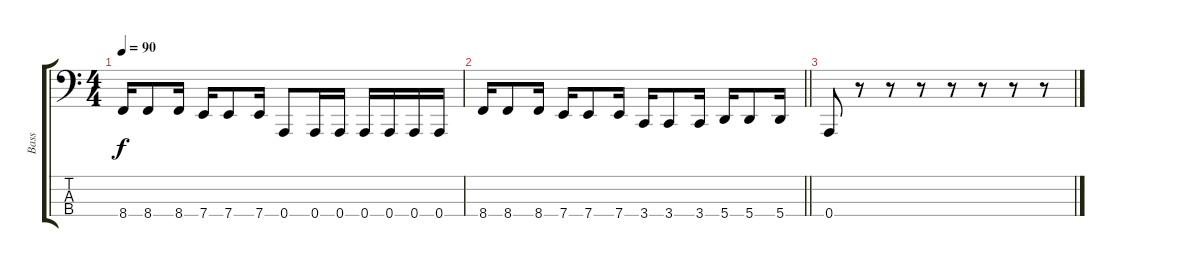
\track ("Bass" "Bass") {instrument electricbassfinger}
\staff {score tabs}
\tuning (C2 G1 D1 A0) {hide}
\ts (4 4)
\tempo 90
\clef f4
\ks c
8.4.16{dy f} 8.4.8 8.4.16 7.4.16 7.4.8 7.4.16 0.4.8 0.4.16 0.4.16 0.4.16 0.4.16 0.4.16 0.4.16 |
\barLineRight lightlight
8.4.16 8.4.8 8.4.16 7.4.16 7.4.8 7.4.16 3.4.16 3.4.8 3.4.16 5.4.16 5.4.8 5.4.16 |
0.4.8 r.8 r.8 r.8 r.8 r.8 r.8 r.8
